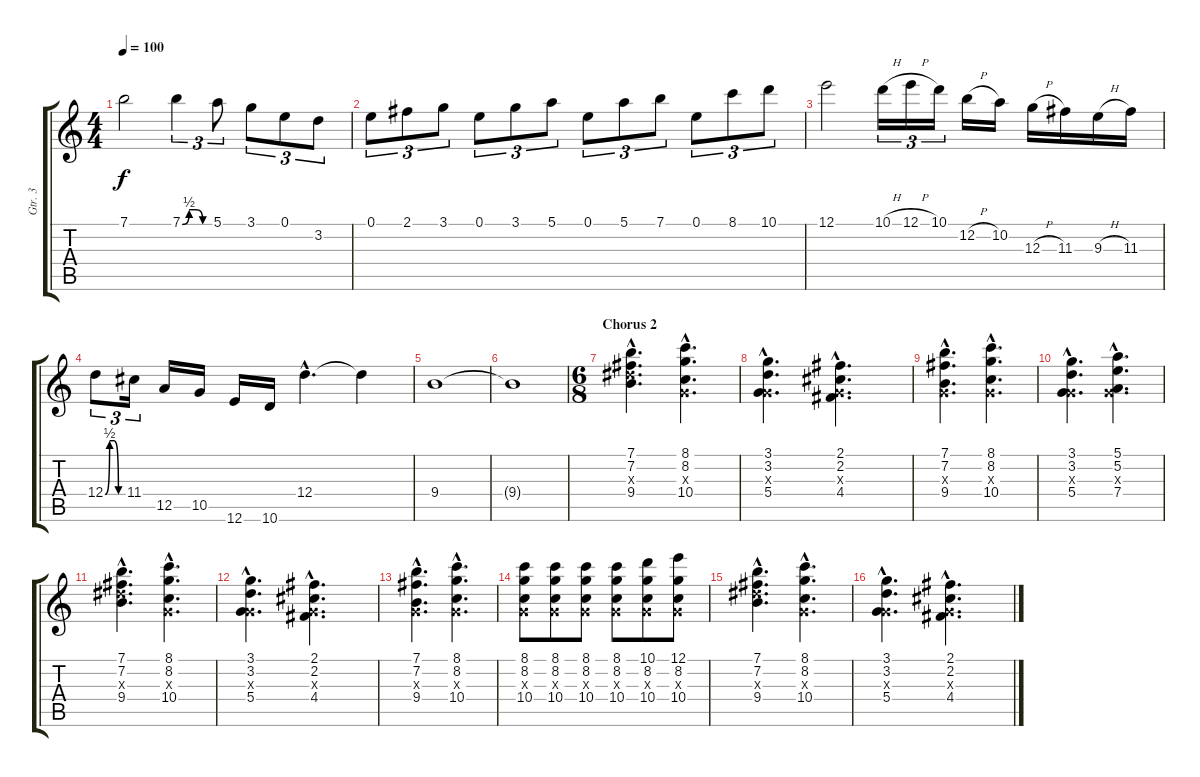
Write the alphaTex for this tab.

\track ("Gtr. 3" "Gtr. 3") {instrument electricguitarjazz}
\staff {score tabs}
\tuning (E4 B3 G3 D3 A2 E2) {hide}
\ts (4 4)
\tempo 100
\clef g2
\ks c
7.1.2{dy f} 7.1{be (custom 0 0 15 2 30 2 45 0 60 0)}.4{tu (3 2)} 5.1.8{tu (3 2)} 3.1.8{tu (3 2)} 0.1.8{tu (3 2)} 3.2.8{tu (3 2)} |
0.1.8{tu (3 2)} 2.1.8{tu (3 2)} 3.1.8{tu (3 2)} 0.1.8{tu (3 2)} 3.1.8{tu (3 2)} 5.1.8{tu (3 2)} 0.1.8{tu (3 2)} 5.1.8{tu (3 2)} 7.1.8{tu (3 2)} 0.1.8{tu (3 2)} 8.1.8{tu (3 2)} 10.1.8{tu (3 2)} |
12.1.2 10.1{h}.16{tu (3 2)} 12.1{h}.16{tu (3 2)} 10.1.16{tu (3 2)} 12.2{h}.16 10.2.16 12.3{h}.16 11.3.16 9.3{h}.16 11.3.16 |
12.4{be (custom 0 0 15 2 30 2 45 0 60 0)}.8{tu (3 2)} 11.4.16{tu (3 2)} 12.5.16 10.5.16 12.6.16 10.6.16 12.4{hac}.4{d} 12.4{t}.4 |
9.4.1 |
9.4{t}.1 |
\ts (6 8)
\section ("" "Chorus 2")
(7.1{hac} 7.2{hac} 8.3{hac x} 9.4{hac}).4{d volume 10 instrument electricguitarjazz} (8.1{hac} 8.2{hac} 0.3{hac x} 10.4{hac}).4{d} |
(3.1{hac} 3.2{hac} 0.3{hac x} 5.4{hac}).4{d} (2.1{hac} 2.2{hac} 0.3{hac x} 4.4{hac}).4{d} |
(7.1{hac} 7.2{hac} 0.3{hac x} 9.4{hac}).4{d} (8.1{hac} 8.2{hac} 0.3{hac x} 10.4{hac}).4{d} |
(3.1{hac} 3.2{hac} 0.3{hac x} 5.4{hac}).4{d} (5.1{hac} 5.2{hac} 0.3{hac x} 7.4{hac}).4{d} |
(7.1{hac} 7.2{hac} 8.3{hac x} 9.4{hac}).4{d} (8.1{hac} 8.2{hac} 0.3{hac x} 10.4{hac}).4{d} |
(3.1{hac} 3.2{hac} 0.3{hac x} 5.4{hac}).4{d} (2.1{hac} 2.2{hac} 0.3{hac x} 4.4{hac}).4{d} |
(7.1{hac} 7.2{hac} 0.3{hac x} 9.4{hac}).4{d} (8.1{hac} 8.2{hac} 0.3{hac x} 10.4{hac}).4{d} |
(8.1 8.2 0.3{x} 10.4).8 (8.1 8.2 0.3{x} 10.4).8 (8.1 8.2 0.3{x} 10.4).8 (8.1 8.2 0.3{x} 10.4).8 (10.1 8.2 0.3{x} 10.4).8 (12.1 8.2 0.3{x} 10.4).8 |
(7.1{hac} 7.2{hac} 8.3{hac x} 9.4{hac}).4{d volume 10 instrument electricguitarjazz} (8.1{hac} 8.2{hac} 0.3{hac x} 10.4{hac}).4{d} |
(3.1{hac} 3.2{hac} 0.3{hac x} 5.4{hac}).4{d} (2.1{hac} 2.2{hac} 0.3{hac x} 4.4{hac}).4{d}
